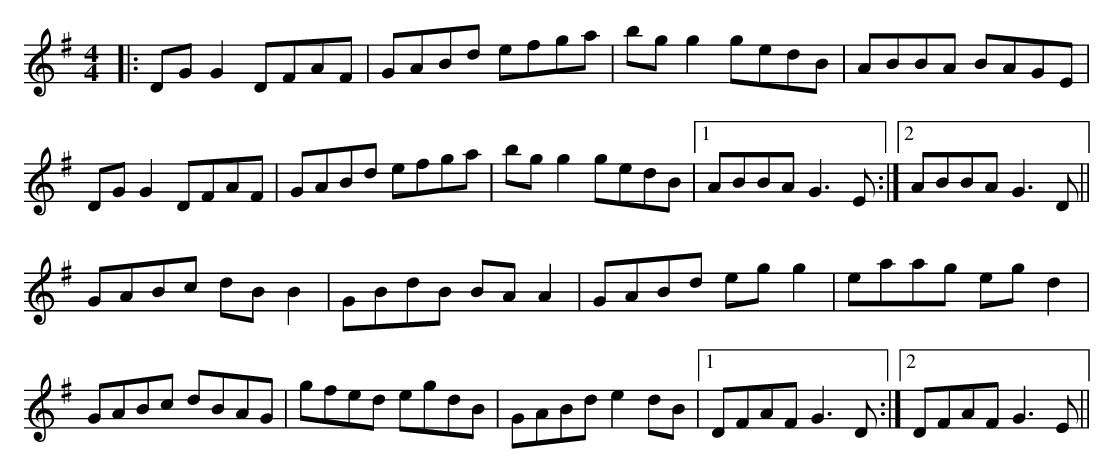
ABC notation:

X:1
M:4/4
K:G
|:DG G2 DFAF|GABd efga|bg g2 gedB|ABBA BAGE|
DG G2 DFAF|GABd efga|bg g2 gedB|1 ABBA G3 E:|2 ABBA G3 D||
GABc dB B2|GBdB BA A2|GABd eg g2|eaag eg d2|
GABc dBAG|gfed egdB|GABd e2 dB|1 DFAF G3 D:|2 DFAF G3 E||
